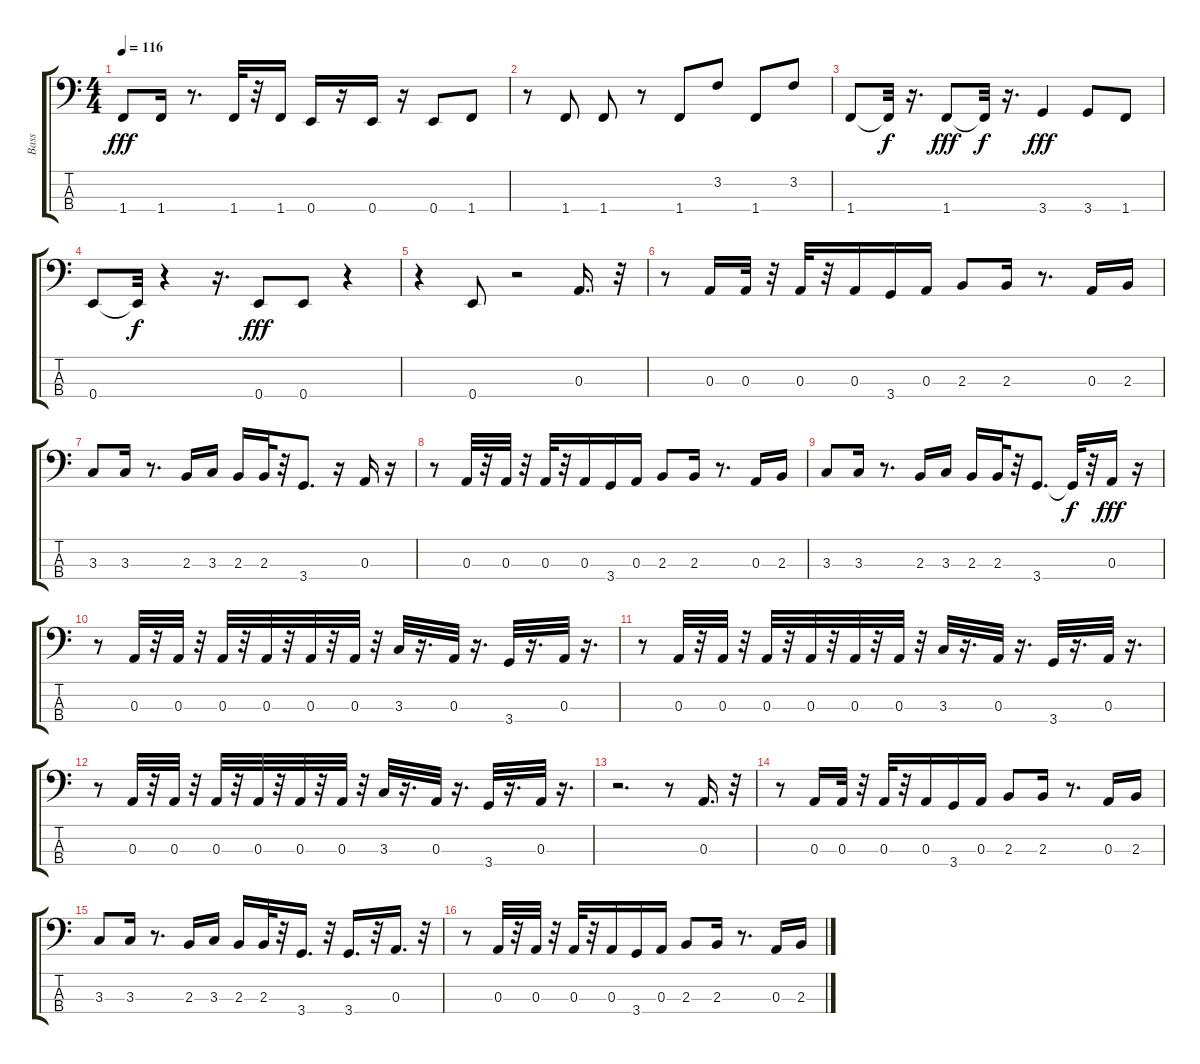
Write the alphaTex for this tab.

\track ("Bass                " "Bass      ") {instrument synthbass2}
\staff {score tabs}
\tuning (G2 D2 A1 E1) {hide}
\ts (4 4)
\tempo 116
\clef f4
\ks c
1.4.8{dy fff} 1.4.16 r.8{d} 1.4.32 r.32 1.4.16 0.4.16 r.16 0.4.16 r.16 0.4.8 1.4.8 |
r.8 1.4.8 1.4.8 r.8 1.4.8 3.2.8 1.4.8 3.2.8 |
1.4.8 1.4{t}.32{dy f} r.16{d} 1.4.8{dy fff} 1.4{t}.32{dy f} r.16{d} 3.4.4{dy fff} 3.4.8 1.4.8 |
0.4.8 0.4{t}.32{dy f} r.4 r.16{d} 0.4.8{dy fff} 0.4.8 r.4 |
r.4 0.4.8 r.2 0.3.16{d} r.32 |
r.8 0.3.16 0.3.32 r.32 0.3.32 r.32 0.3.16 3.4.16 0.3.16 2.3.8 2.3.16 r.8{d} 0.3.16 2.3.16 |
3.3.8 3.3.16 r.8{d} 2.3.16 3.3.16 2.3.16 2.3.32 r.32 3.4.8{d} r.16 0.3.16 r.16 |
r.8 0.3.32 r.32 0.3.32 r.32 0.3.32 r.32 0.3.16 3.4.16 0.3.16 2.3.8 2.3.16 r.8{d} 0.3.16 2.3.16 |
3.3.8 3.3.16 r.8{d} 2.3.16 3.3.16 2.3.16 2.3.32 r.32 3.4.8{d} 3.4{t}.32{dy f} r.32 0.3.16{dy fff} r.16 |
r.8 0.3.32 r.32 0.3.32 r.32 0.3.32 r.32 0.3.32 r.32 0.3.32 r.32 0.3.32 r.32 3.3.32 r.16{d} 0.3.32 r.16{d} 3.4.32 r.16{d} 0.3.32 r.16{d} |
r.8 0.3.32 r.32 0.3.32 r.32 0.3.32 r.32 0.3.32 r.32 0.3.32 r.32 0.3.32 r.32 3.3.32 r.16{d} 0.3.32 r.16{d} 3.4.32 r.16{d} 0.3.32 r.16{d} |
r.8 0.3.32 r.32 0.3.32 r.32 0.3.32 r.32 0.3.32 r.32 0.3.32 r.32 0.3.32 r.32 3.3.32 r.16{d} 0.3.32 r.16{d} 3.4.32 r.16{d} 0.3.32 r.16{d} |
r.2{d} r.8 0.3.16{d} r.32 |
r.8 0.3.16 0.3.32 r.32 0.3.32 r.32 0.3.16 3.4.16 0.3.16 2.3.8 2.3.16 r.8{d} 0.3.16 2.3.16 |
3.3.8 3.3.16 r.8{d} 2.3.16 3.3.16 2.3.16 2.3.32 r.32 3.4.16{d} r.32 3.4.16{d} r.32 0.3.16{d} r.32 |
r.8 0.3.32 r.32 0.3.32 r.32 0.3.32 r.32 0.3.16 3.4.16 0.3.16 2.3.8 2.3.16 r.8{d} 0.3.16 2.3.16
